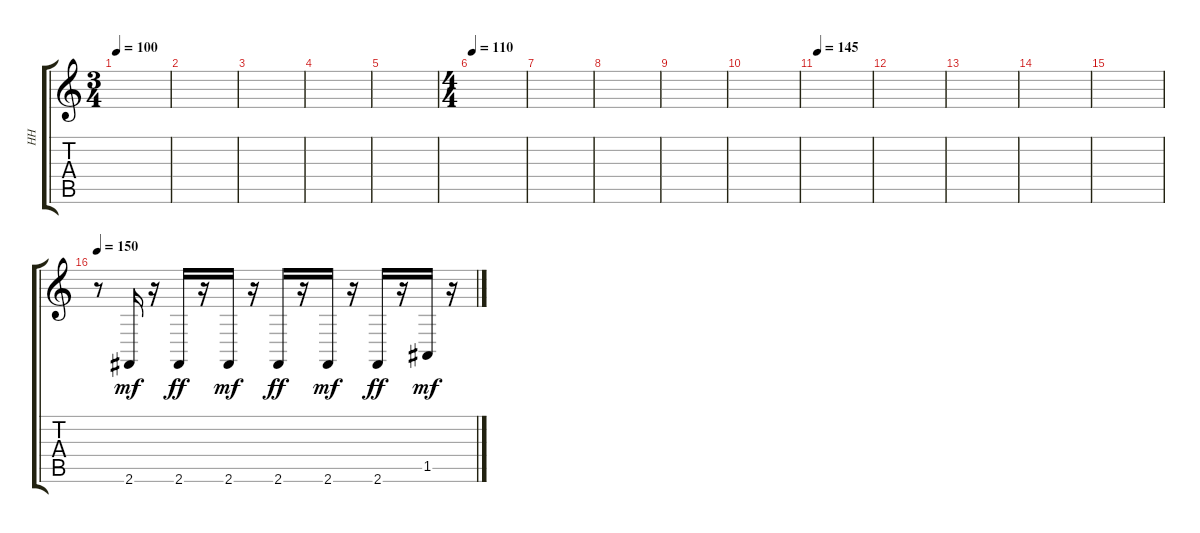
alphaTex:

\track ("HH" "HH") {instrument acousticgrandpiano}
\staff {score tabs}
\tuning (E4 B3 G3 D3 A2 E2) {hide}
\ts (3 4)
\tempo 100
\clef g2
\ks c
|
|
|
|
|
\ts (4 4)
\tempo 110
|
|
|
|
|
\tempo 145
|
|
|
|
|
\tempo 150
r.8 2.6.16{dy mf} r.16 2.6.16{dy ff} r.16 2.6.16{dy mf} r.16 2.6.16{dy ff} r.16 2.6.16{dy mf} r.16 2.6.16{dy ff} r.16 1.5.16{dy mf} r.16
